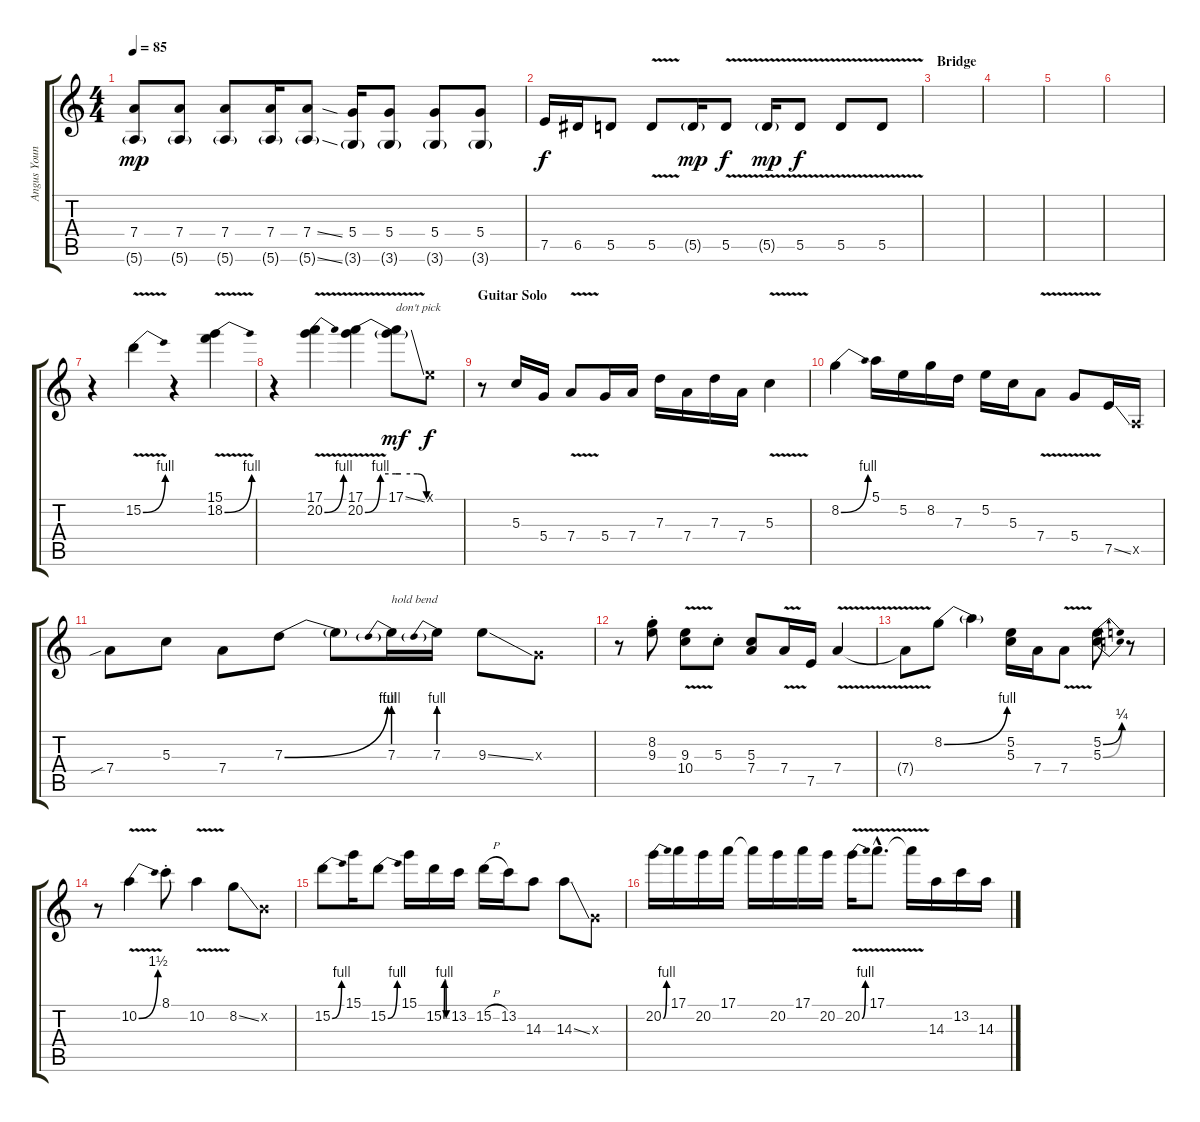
\track ("Angus Young" "Angus Youn") {instrument overdrivenguitar}
\staff {score tabs}
\tuning (E4 B3 G3 D3 A2 E2) {hide}
\ts (4 4)
\tempo 85
\clef g2
\ks c
(7.4 5.6{g}).8{dy mp} (7.4 5.6{g}).8 (7.4 5.6{g}).8 (7.4 5.6{g}).16 (7.4{ss} 5.6{ss g}).8 (5.4 3.6{g}).16 (5.4 3.6{g}).8 (5.4 3.6{g}).8 (5.4 3.6{g}).8 |
7.5.16{dy f} 6.5.16 5.5.8 5.5{v}.8 5.5{g}.16{dy mp} 5.5{v}.8{dy f} 5.5{v g}.16{dy mp} 5.5{v}.8{dy f} 5.5{v}.8 5.5{v}.8 |
\section ("" "Bridge")
|
|
|
|
r.4 15.2{be (bend 0 0 60 4) v}.4 r.4 (15.1 18.2{be (bend 0 0 60 4) v}).4 |
r.4 (17.1 20.2{be (bend 0 0 60 4) v}).4 (17.1 20.2{be (custom 0 0 15 4 30 4 35 4 51 4 60 0) v}).4 (17.1{ss} 20.2{t}).8{txt "don't pick" dy mf} 0.1{x}.8{dy f} |
\section ("" "Guitar Solo")
r.8 5.3.16 5.4.16 7.4{v}.8 5.4.16 7.4.16 7.3.16 7.4.16 7.3.16 7.4.16 5.3{v}.4 |
8.2{be (bend 0 0 60 4)}.4 5.1.16 5.2.16 8.2.16 7.3.16 5.2.16 5.3.16 7.4{v}.8 5.4{v}.8 7.5{ss}.16 0.5{x}.16 |
7.4{sib}.8 5.3.8 7.4.8 7.3{be (bend 0 0 60 4)}.8 7.3{t}.8 7.3{be (prebend 0 4 60 4)}.16{txt "hold bend"} 7.3{be (prebend 0 4 60 4)}.16 9.3{ss}.8 0.3{x}.8 |
r.8 (8.2{st} 9.3{st}).8 (9.3{v} 10.4{v}).8 5.3{st}.8 (5.3 7.4).8 7.4{v}.16 7.5.16 7.4{v}.4 |
7.4{t}.8 8.2{be (bend 0 0 60 4)}.8 8.2{t}.4 (5.2 5.3).16 7.4.16 7.4{v}.8 (5.2{be (bend 0 0 60 1)} 5.3{be (bend 0 0 60 1)}).8 r.8 |
r.8 10.2{be (bend 0 0 60 6) v}.4 8.1{st}.8 10.2{v}.4 8.2{ss}.8 0.2{x}.8 |
15.2{be (bend 0 0 60 4)}.8 15.1.16 15.2{be (bend 0 0 60 4)}.8 15.1.16 15.2{be (custom 0 0 15 4 30 4 45 0 60 0)}.16 13.2.16 15.2{h}.16 13.2.16 14.3.8 14.3{ss}.8 0.3{x}.8 |
20.2{be (bend 0 0 60 4)}.16 17.1.16 20.2.16 17.1.16 17.1{t}.16 20.2.16 17.1.16 20.2.16 20.2{be (bend 0 0 60 4) v}.16 17.1{v hac}.8{d} 17.1{t}.16 14.3.16 13.2.16 14.3.16
